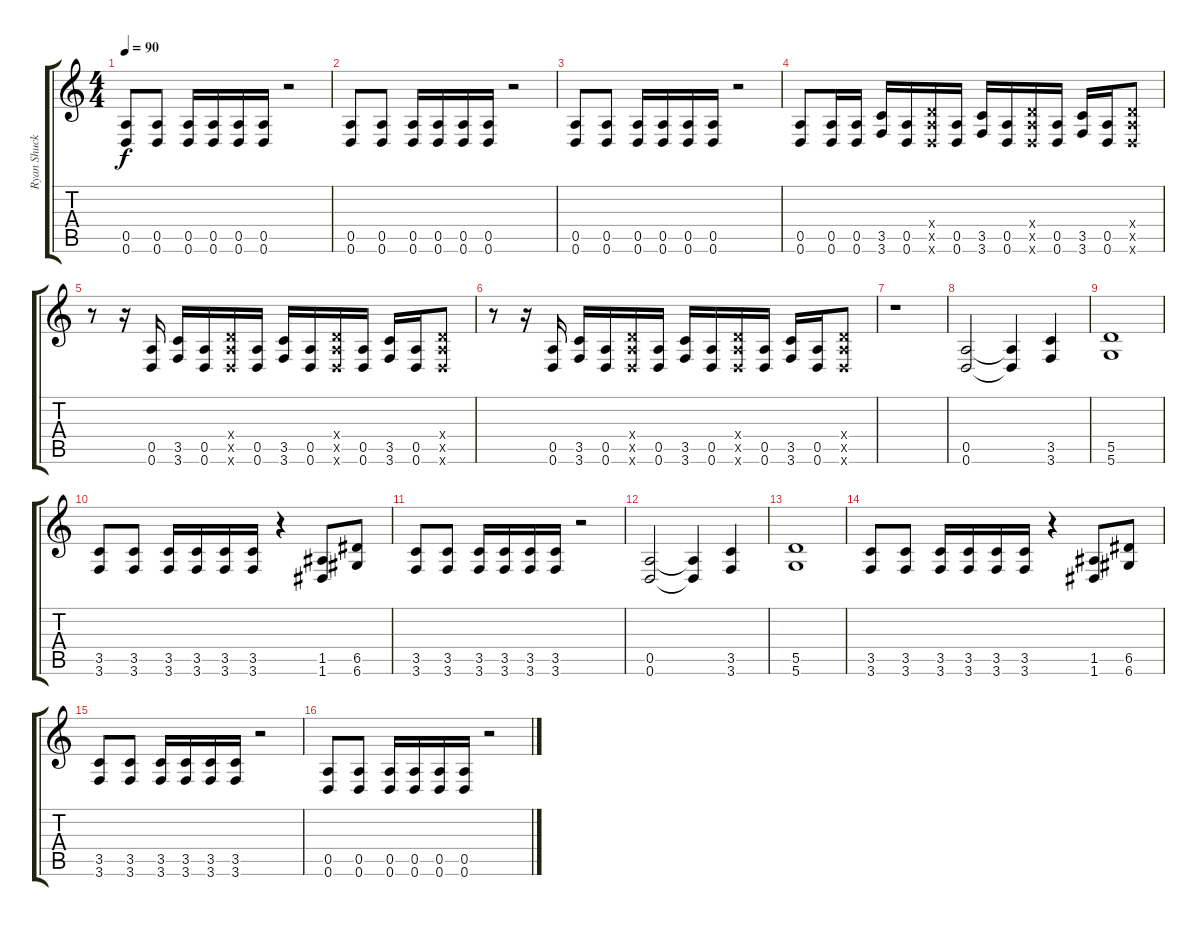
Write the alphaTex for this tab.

\track ("Ryan Shuck (Guitar)" "Ryan Shuck") {instrument overdrivenguitar}
\staff {score tabs}
\tuning (E4 B3 G3 D3 A2 D2) {hide}
\ts (4 4)
\tempo 90
\clef g2
\ks c
(0.5 0.6).8{dy f} (0.5 0.6).8 (0.5 0.6).16 (0.5 0.6).16 (0.5 0.6).16 (0.5 0.6).16 r.2 |
(0.5 0.6).8 (0.5 0.6).8 (0.5 0.6).16 (0.5 0.6).16 (0.5 0.6).16 (0.5 0.6).16 r.2 |
(0.5 0.6).8 (0.5 0.6).8 (0.5 0.6).16 (0.5 0.6).16 (0.5 0.6).16 (0.5 0.6).16 r.2 |
(0.5 0.6).8 (0.5 0.6).16 (0.5 0.6).16 (3.5 3.6).16 (0.5 0.6).16 (0.4{x} 0.5{x} 0.6{x}).16 (0.5 0.6).16 (3.5 3.6).16 (0.5 0.6).16 (0.4{x} 0.5{x} 0.6{x}).16 (0.5 0.6).16 (3.5 3.6).16 (0.5 0.6).16 (0.4{x} 0.5{x} 0.6{x}).8 |
r.8 r.16 (0.5 0.6).16 (3.5 3.6).16 (0.5 0.6).16 (0.4{x} 0.5{x} 0.6{x}).16 (0.5 0.6).16 (3.5 3.6).16 (0.5 0.6).16 (0.4{x} 0.5{x} 0.6{x}).16 (0.5 0.6).16 (3.5 3.6).16 (0.5 0.6).16 (0.4{x} 0.5{x} 0.6{x}).8 |
r.8 r.16 (0.5 0.6).16 (3.5 3.6).16 (0.5 0.6).16 (0.4{x} 0.5{x} 0.6{x}).16 (0.5 0.6).16 (3.5 3.6).16 (0.5 0.6).16 (0.4{x} 0.5{x} 0.6{x}).16 (0.5 0.6).16 (3.5 3.6).16 (0.5 0.6).16 (0.4{x} 0.5{x} 0.6{x}).8 |
r.1 |
(0.5 0.6).2 (0.5{t} 0.6{t}).4 (3.5 3.6).4 |
(5.5 5.6).1 |
(3.5 3.6).8 (3.5 3.6).8 (3.5 3.6).16 (3.5 3.6).16 (3.5 3.6).16 (3.5 3.6).16 r.4 (1.5 1.6).8 (6.5 6.6).8 |
(3.5 3.6).8 (3.5 3.6).8 (3.5 3.6).16 (3.5 3.6).16 (3.5 3.6).16 (3.5 3.6).16 r.2 |
(0.5 0.6).2 (0.5{t} 0.6{t}).4 (3.5 3.6).4 |
(5.5 5.6).1 |
(3.5 3.6).8 (3.5 3.6).8 (3.5 3.6).16 (3.5 3.6).16 (3.5 3.6).16 (3.5 3.6).16 r.4 (1.5 1.6).8 (6.5 6.6).8 |
(3.5 3.6).8 (3.5 3.6).8 (3.5 3.6).16 (3.5 3.6).16 (3.5 3.6).16 (3.5 3.6).16 r.2 |
(0.5 0.6).8 (0.5 0.6).8 (0.5 0.6).16 (0.5 0.6).16 (0.5 0.6).16 (0.5 0.6).16 r.2
